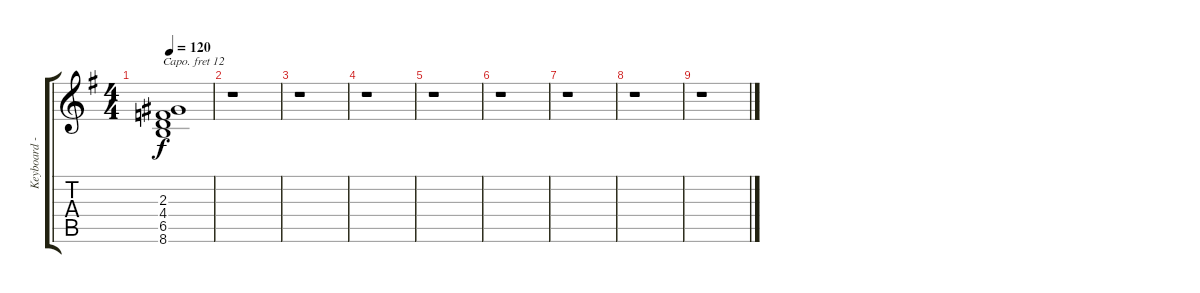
\track ("Keyboard - Derek Sherinian" "Keyboard -") {instrument drawbarorgan}
\staff {score tabs}
\capo 12
\tuning (Eb4 Bb3 Gb3 Db3 Ab2 Eb2) {hide}
\ts (4 4)
\tempo 120
\clef g2
\ks eminor
(2.3 4.4 6.5 8.6).1{dy f} |
r.1 |
r.1 |
r.1 |
r.1 |
r.1 |
r.1 |
r.1 |
r.1
